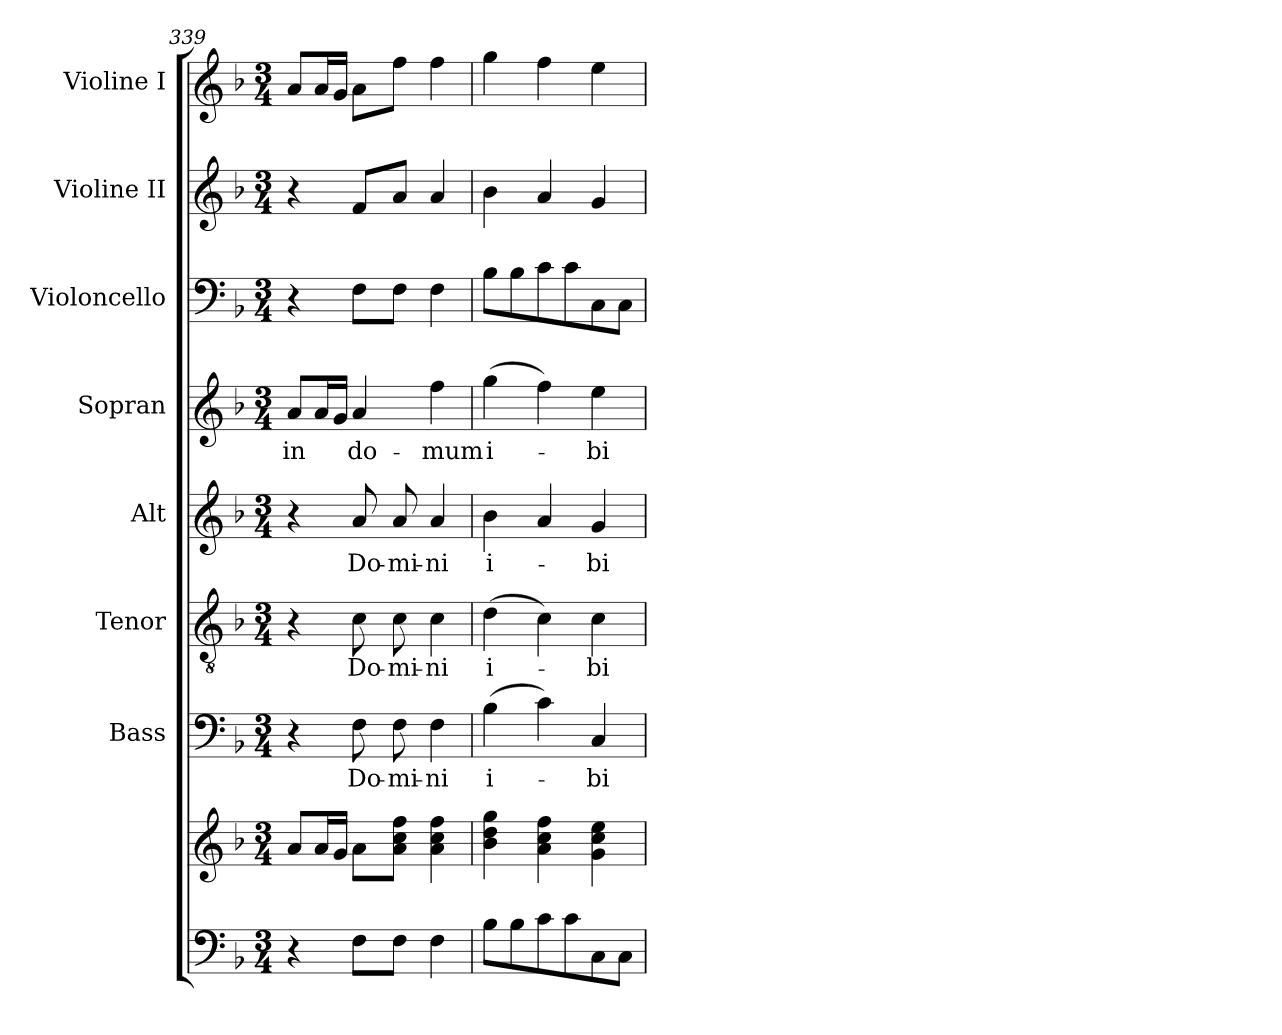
**kern	**kern	**kern	**text	**kern	**text	**kern	**text	**kern	**text	**kern	**kern	**kern
*part8	*part8	*part7	*part7	*part6	*part6	*part5	*part5	*part4	*part4	*part3	*part2	*part1
*staff9	*staff8	*staff7	*staff7	*staff6	*staff6	*staff5	*staff5	*staff4	*staff4	*staff3	*staff2	*staff1
*	*	*I"Bass	*	*I"Tenor	*	*I"Alt	*	*I"Sopran	*	*I"Violoncello	*I"Violine II	*I"Violine I
*	*	*I'B.	*	*I'T.	*	*I'A.	*	*I'S.	*	*I'Vc.	*I'Vl. II	*I'Vl. I
*clefF4	*clefG2	*clefF4	*	*clefGv2	*	*clefG2	*	*clefG2	*	*clefF4	*clefG2	*clefG2
*	*	*	*	*	*	*	*	*	*	*ITrd7c12	*	*
*k[b-]	*k[b-]	*k[b-]	*	*k[b-]	*	*k[b-]	*	*k[b-]	*	*k[b-]	*k[b-]	*k[b-]
*F:	*F:	*F:	*	*F:	*	*F:	*	*F:	*	*F:	*F:	*F:
*M3/4	*M3/4	*M3/4	*	*M3/4	*	*M3/4	*	*M3/4	*	*M3/4	*M3/4	*M3/4
=339	=339	=339	=339	=339	=339	=339	=339	=339	=339	=339	=339	=339
!	!	!	!	!	!	!	!	!	!LO:LY:b	!	!	!
4r	8a/L	4r	.	4r	.	4r	.	8a/L	in	4r	4r	8a/L
.	16a/L	.	.	.	.	.	.	16a/L	.	.	.	16a/L
.	16g/JJ	.	.	.	.	.	.	16g/JJ	.	.	.	16g/JJ
!	!	!	!LO:LY:b	!	!LO:LY:b	!	!LO:LY:b	!	!LO:LY:b	!	!	!
8F\L	8a\L	8F\	Do-	8c\	Do-	8a/	Do-	4a/	do-	8FF\L	8f/L	8a\L
!	!	!	!LO:LY:b	!	!LO:LY:b	!	!LO:LY:b	!	!	!	!	!
8F\J	8a\ 8cc\ 8ff\J	8F\	-mi-	8c\	-mi-	8a/	-mi-	.	.	8FF\J	8a/J	8ff\J
!	!	!	!LO:LY:b	!	!LO:LY:b	!	!LO:LY:b	!	!LO:LY:b	!	!	!
4F\	4a\ 4cc\ 4ff\	4F\	-ni	4c\	-ni	4a/	-ni	4ff\	-mum	4FF\	4a/	4ff\
=340	=340	=340	=340	=340	=340	=340	=340	=340	=340	=340	=340	=340
!	!	!	!LO:LY:b	!	!LO:LY:b	!	!LO:LY:b	!	!LO:LY:b	!	!	!
8B-\L	4b-\ 4dd\ 4gg\	(>4B-\	i-	(>4d\	i-	4b-\	i-	(>4gg\	i-	8BB-\L	4b-\	4gg\
8B-\	.	.	.	.	.	.	.	.	.	8BB-\	.	.
8c\	4a\ 4cc\ 4ff\	4c\)	.	4c\)	.	4a/	.	4ff\)	.	8C\	4a/	4ff\
8c\	.	.	.	.	.	.	.	.	.	8C\	.	.
!	!	!	!LO:LY:b	!	!LO:LY:b	!	!LO:LY:b	!	!LO:LY:b	!	!	!
8C\	4g\ 4cc\ 4ee\	4C/	-bi-	4c\	-bi-	4g/	-bi-	4ee\	-bi-	8CC\	4g/	4ee\
8C\J	.	.	.	.	.	.	.	.	.	8CC\J	.	.
=	=	=	=	=	=	=	=	=	=	=	=	=
*-	*-	*-	*-	*-	*-	*-	*-	*-	*-	*-	*-	*-
